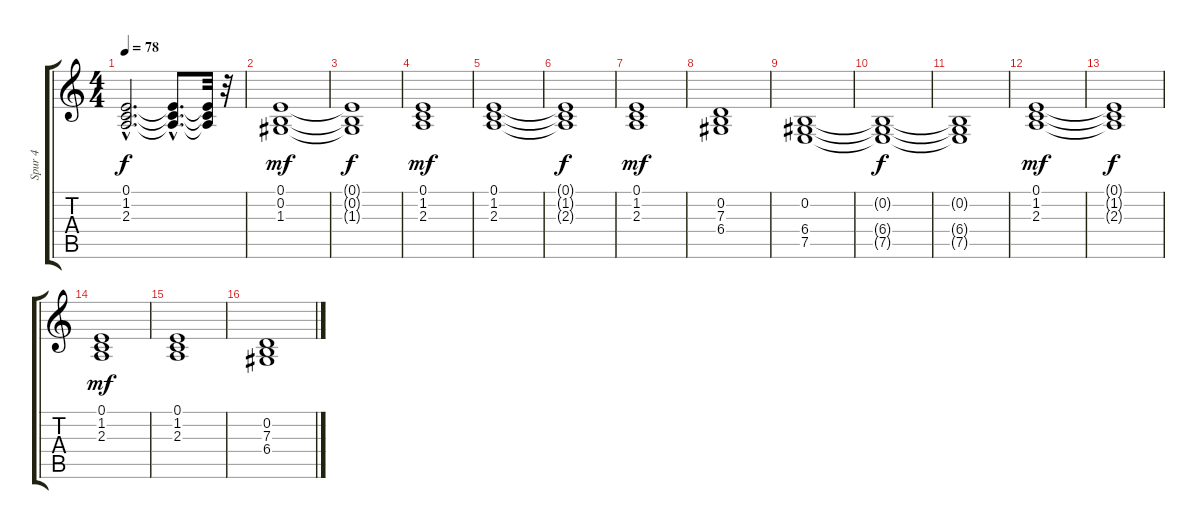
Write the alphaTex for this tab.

\track ("Spur 4" "Spur 4") {instrument pad2warm}
\staff {score tabs}
\tuning (E4 B3 G3 D3 A2 E2) {hide}
\ts (4 4)
\tempo 78
\clef g2
\ks c
(0.1{hac t} 1.2{hac t} 2.3{hac t}).2{d dy f} (0.1{hac t} 1.2{hac t} 2.3{hac t}).8{d} (0.1{t} 1.2{t} 2.3{t}).32 r.32 |
(0.1 0.2 1.3).1{dy mf} |
(0.1{t} 0.2{t} 1.3{t}).1{dy f} |
(0.1 1.2 2.3).1{dy mf} |
(0.1 1.2 2.3).1 |
(0.1{t} 1.2{t} 2.3{t}).1{dy f} |
(0.1 1.2 2.3).1{dy mf} |
(0.2 7.3 6.4).1 |
(0.2 6.4 7.5).1 |
(0.2{t} 6.4{t} 7.5{t}).1{dy f} |
(0.2{t} 6.4{t} 7.5{t}).1 |
(0.1 1.2 2.3).1{dy mf} |
(0.1{t} 1.2{t} 2.3{t}).1{dy f} |
(0.1 1.2 2.3).1{dy mf} |
(0.1 1.2 2.3).1 |
(0.2 7.3 6.4).1
